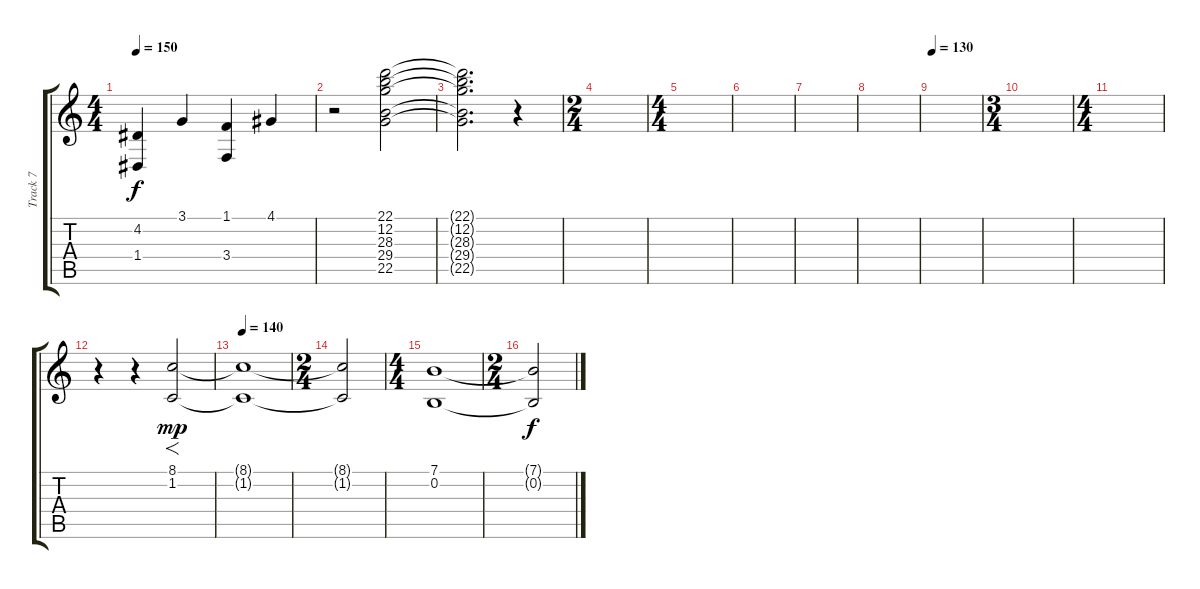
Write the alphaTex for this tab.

\track ("Track 7" "Track 7") {instrument stringensemble1}
\staff {score tabs}
\tuning (E4 B3 G3 D3 A2 E2) {hide}
\ts (4 4)
\tempo 150
\clef g2
\ks c
(4.2 1.4).4{dy f} 3.1.4 (1.1 3.4).4 4.1.4 |
r.2 (22.1 12.2 28.3 29.4 22.5).2 |
(22.1{t} 12.2{t} 28.3{t} 29.4{t} 22.5{t}).2{d} r.4 |
\ts (2 4)
|
\ts (4 4)
|
|
|
|
\tempo 130
|
\ts (3 4)
|
\ts (4 4)
|
r.4 r.4 (8.1 1.2).2{f dy mp} |
\tempo 140
(8.1{t} 1.2{t}).1 |
\ts (2 4)
(8.1{t} 1.2{t}).2 |
\ts (4 4)
(7.1 0.2).1 |
\ts (2 4)
(7.1{t} 0.2{t}).2{dy f}
